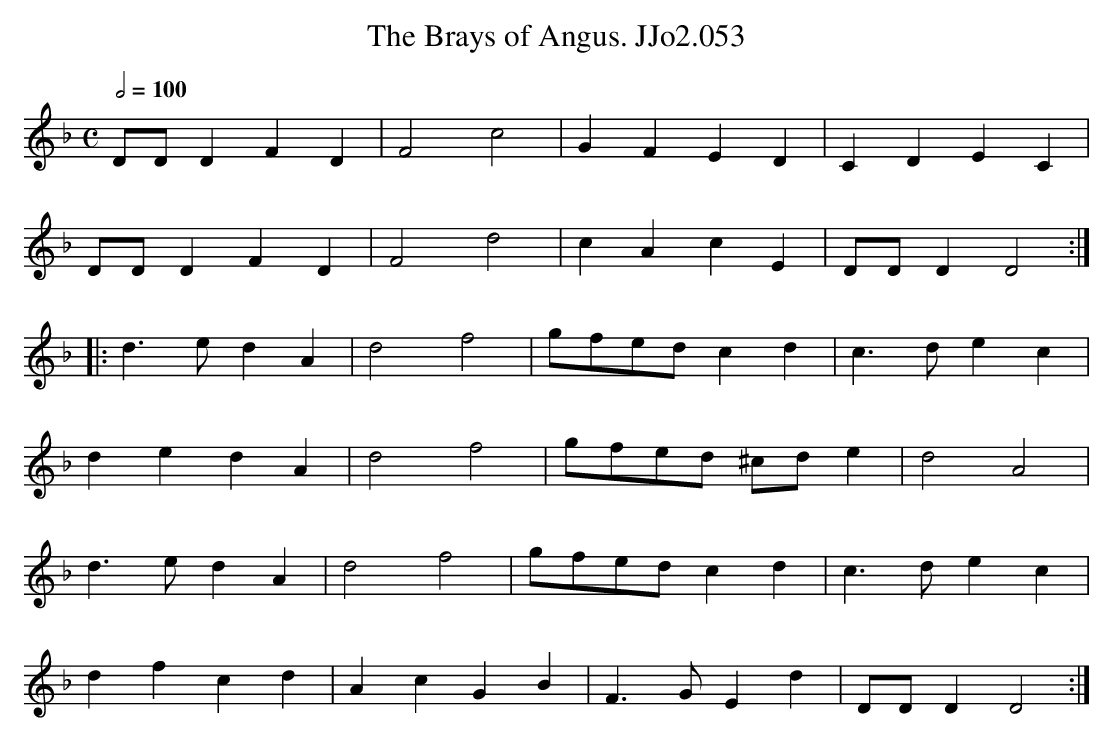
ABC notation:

X:1
T:Brays of Angus. JJo2.053, The
M:C
L:1/4
Q:1/2=100
K:Dm
D/D/DFD|F2c2|GFED|CDEC|
D/D/DFD|F2d2|cAcE|D/D/DD2:|
|:d>edA|d2f2|g/f/e/d/cd|c>dec|
dedA|d2f2|g/f/e/d/ ^c/d/e|d2A2|
d>edA|d2f2|g/f/e/d/cd|c>dec|
dfcd|AcGB|F>GEd|D/D/DD2:|
